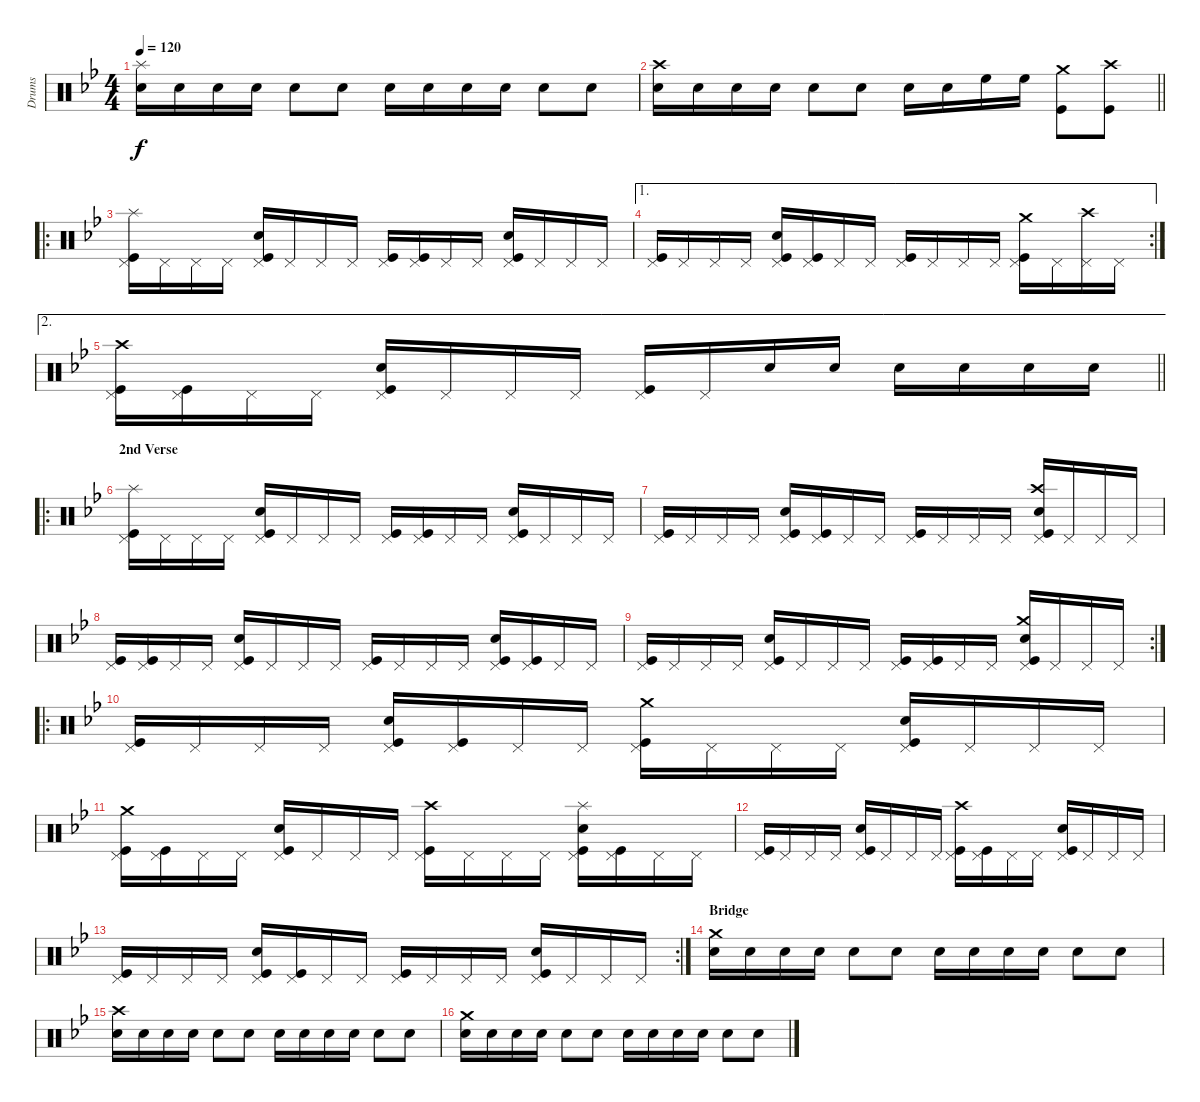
\track ("Drums" "Drums") {instrument percussion}
\staff {score}
\articulation defaults
\ts (4 4)
\tempo 120
\clef neutral
\ks bb
("Splash (hit)" "Snare (hit) 2").16{dy f} "Snare (hit) 2".16 "Snare (hit) 2".16 "Snare (hit) 2".16 "Snare (hit) 2".8 "Snare (hit) 2".8 "Snare (hit) 2".16 "Snare (hit) 2".16 "Snare (hit) 2".16 "Snare (hit) 2".16 "Snare (hit) 2".8 "Snare (hit) 2".8 |
\barLineRight lightlight
("Crash high (hit)" "Snare (hit) 2").16 "Snare (hit) 2".16 "Snare (hit) 2".16 "Snare (hit) 2".16 "Snare (hit) 2".8 "Snare (hit) 2".8 "Snare (hit) 2".16 "Snare (hit) 2".16 "High Floor Tom (hit)".16 "High Floor Tom (hit)".16 ("Crash medium (hit)" "Kick (hit)").8 ("Crash high (hit)" "Kick (hit)").8 |
\ro
("Splash (hit)" "Pedal Hi-Hat (hit)" "Kick (hit)").16 "Pedal Hi-Hat (hit)".16 "Pedal Hi-Hat (hit)".16 "Pedal Hi-Hat (hit)".16 ("Snare (hit) 2" "Pedal Hi-Hat (hit)" "Kick (hit)").16 "Pedal Hi-Hat (hit)".16 "Pedal Hi-Hat (hit)".16 "Pedal Hi-Hat (hit)".16 ("Pedal Hi-Hat (hit)" "Kick (hit)").16 ("Pedal Hi-Hat (hit)" "Kick (hit)").16 "Pedal Hi-Hat (hit)".16 "Pedal Hi-Hat (hit)".16 ("Snare (hit) 2" "Pedal Hi-Hat (hit)" "Kick (hit)").16 "Pedal Hi-Hat (hit)".16 "Pedal Hi-Hat (hit)".16 "Pedal Hi-Hat (hit)".16 |
\ae 1
\rc 2
("Pedal Hi-Hat (hit)" "Kick (hit)").16 "Pedal Hi-Hat (hit)".16 "Pedal Hi-Hat (hit)".16 "Pedal Hi-Hat (hit)".16 ("Snare (hit) 2" "Pedal Hi-Hat (hit)" "Kick (hit)").16 ("Pedal Hi-Hat (hit)" "Kick (hit)").16 "Pedal Hi-Hat (hit)".16 "Pedal Hi-Hat (hit)".16 ("Pedal Hi-Hat (hit)" "Kick (hit)").16 "Pedal Hi-Hat (hit)".16 "Pedal Hi-Hat (hit)".16 "Pedal Hi-Hat (hit)".16 ("Crash medium (hit)" "Pedal Hi-Hat (hit)" "Kick (hit)").16 "Pedal Hi-Hat (hit)".16 ("Crash high (hit)" "Pedal Hi-Hat (hit)").16 "Pedal Hi-Hat (hit)".16 |
\ae 2
\barLineRight lightlight
("Crash high (hit)" "Pedal Hi-Hat (hit)" "Kick (hit)").16 ("Pedal Hi-Hat (hit)" "Kick (hit)").16 "Pedal Hi-Hat (hit)".16 "Pedal Hi-Hat (hit)".16 ("Snare (hit) 2" "Pedal Hi-Hat (hit)" "Kick (hit)").16 "Pedal Hi-Hat (hit)".16 "Pedal Hi-Hat (hit)".16 "Pedal Hi-Hat (hit)".16 ("Pedal Hi-Hat (hit)" "Kick (hit)").16 "Pedal Hi-Hat (hit)".16 "Snare (hit) 2".16 "Snare (hit) 2".16 "Snare (hit) 2".16 "Snare (hit) 2".16 "Snare (hit) 2".16 "Snare (hit) 2".16 |
\ro
\section ("" "2nd Verse")
("Splash (hit)" "Pedal Hi-Hat (hit)" "Kick (hit)").16 "Pedal Hi-Hat (hit)".16 "Pedal Hi-Hat (hit)".16 "Pedal Hi-Hat (hit)".16 ("Snare (hit) 2" "Pedal Hi-Hat (hit)" "Kick (hit)").16 "Pedal Hi-Hat (hit)".16 "Pedal Hi-Hat (hit)".16 "Pedal Hi-Hat (hit)".16 ("Pedal Hi-Hat (hit)" "Kick (hit)").16 ("Pedal Hi-Hat (hit)" "Kick (hit)").16 "Pedal Hi-Hat (hit)".16 "Pedal Hi-Hat (hit)".16 ("Snare (hit) 2" "Pedal Hi-Hat (hit)" "Kick (hit)").16 "Pedal Hi-Hat (hit)".16 "Pedal Hi-Hat (hit)".16 "Pedal Hi-Hat (hit)".16 |
("Pedal Hi-Hat (hit)" "Kick (hit)").16 "Pedal Hi-Hat (hit)".16 "Pedal Hi-Hat (hit)".16 "Pedal Hi-Hat (hit)".16 ("Snare (hit) 2" "Pedal Hi-Hat (hit)" "Kick (hit)").16 ("Pedal Hi-Hat (hit)" "Kick (hit)").16 "Pedal Hi-Hat (hit)".16 "Pedal Hi-Hat (hit)".16 ("Pedal Hi-Hat (hit)" "Kick (hit)").16 "Pedal Hi-Hat (hit)".16 "Pedal Hi-Hat (hit)".16 "Pedal Hi-Hat (hit)".16 ("Crash high (hit)" "Snare (hit) 2" "Pedal Hi-Hat (hit)" "Kick (hit)").16 "Pedal Hi-Hat (hit)".16 "Pedal Hi-Hat (hit)".16 "Pedal Hi-Hat (hit)".16 |
("Pedal Hi-Hat (hit)" "Kick (hit)").16 ("Pedal Hi-Hat (hit)" "Kick (hit)").16 "Pedal Hi-Hat (hit)".16 "Pedal Hi-Hat (hit)".16 ("Snare (hit) 2" "Pedal Hi-Hat (hit)" "Kick (hit)").16 "Pedal Hi-Hat (hit)".16 "Pedal Hi-Hat (hit)".16 "Pedal Hi-Hat (hit)".16 ("Pedal Hi-Hat (hit)" "Kick (hit)").16 "Pedal Hi-Hat (hit)".16 "Pedal Hi-Hat (hit)".16 "Pedal Hi-Hat (hit)".16 ("Snare (hit) 2" "Pedal Hi-Hat (hit)" "Kick (hit)").16 ("Pedal Hi-Hat (hit)" "Kick (hit)").16 "Pedal Hi-Hat (hit)".16 "Pedal Hi-Hat (hit)".16 |
\rc 2
("Pedal Hi-Hat (hit)" "Kick (hit)").16 "Pedal Hi-Hat (hit)".16 "Pedal Hi-Hat (hit)".16 "Pedal Hi-Hat (hit)".16 ("Snare (hit) 2" "Pedal Hi-Hat (hit)" "Kick (hit)").16 "Pedal Hi-Hat (hit)".16 "Pedal Hi-Hat (hit)".16 "Pedal Hi-Hat (hit)".16 ("Pedal Hi-Hat (hit)" "Kick (hit)").16 ("Pedal Hi-Hat (hit)" "Kick (hit)").16 "Pedal Hi-Hat (hit)".16 "Pedal Hi-Hat (hit)".16 ("Crash medium (hit)" "Snare (hit) 2" "Pedal Hi-Hat (hit)" "Kick (hit)").16 "Pedal Hi-Hat (hit)".16 "Pedal Hi-Hat (hit)".16 "Pedal Hi-Hat (hit)".16 |
\ro
("Pedal Hi-Hat (hit)" "Kick (hit)").16 "Pedal Hi-Hat (hit)".16 "Pedal Hi-Hat (hit)".16 "Pedal Hi-Hat (hit)".16 ("Snare (hit) 2" "Pedal Hi-Hat (hit)" "Kick (hit)").16 ("Pedal Hi-Hat (hit)" "Kick (hit)").16 "Pedal Hi-Hat (hit)".16 "Pedal Hi-Hat (hit)".16 ("Crash medium (hit)" "Pedal Hi-Hat (hit)" "Kick (hit)").16 "Pedal Hi-Hat (hit)".16 "Pedal Hi-Hat (hit)".16 "Pedal Hi-Hat (hit)".16 ("Snare (hit) 2" "Pedal Hi-Hat (hit)" "Kick (hit)").16 "Pedal Hi-Hat (hit)".16 "Pedal Hi-Hat (hit)".16 "Pedal Hi-Hat (hit)".16 |
("Crash medium (hit)" "Pedal Hi-Hat (hit)" "Kick (hit)").16 ("Pedal Hi-Hat (hit)" "Kick (hit)").16 "Pedal Hi-Hat (hit)".16 "Pedal Hi-Hat (hit)".16 ("Snare (hit) 2" "Pedal Hi-Hat (hit)" "Kick (hit)").16 "Pedal Hi-Hat (hit)".16 "Pedal Hi-Hat (hit)".16 "Pedal Hi-Hat (hit)".16 ("Crash high (hit)" "Pedal Hi-Hat (hit)" "Kick (hit)").16 "Pedal Hi-Hat (hit)".16 "Pedal Hi-Hat (hit)".16 "Pedal Hi-Hat (hit)".16 ("Splash (hit)" "Snare (hit) 2" "Pedal Hi-Hat (hit)" "Kick (hit)").16 ("Pedal Hi-Hat (hit)" "Kick (hit)").16 "Pedal Hi-Hat (hit)".16 "Pedal Hi-Hat (hit)".16 |
("Pedal Hi-Hat (hit)" "Kick (hit)").16 "Pedal Hi-Hat (hit)".16 "Pedal Hi-Hat (hit)".16 "Pedal Hi-Hat (hit)".16 ("Snare (hit) 2" "Pedal Hi-Hat (hit)" "Kick (hit)").16 "Pedal Hi-Hat (hit)".16 "Pedal Hi-Hat (hit)".16 "Pedal Hi-Hat (hit)".16 ("Crash high (hit)" "Pedal Hi-Hat (hit)" "Kick (hit)").16 ("Pedal Hi-Hat (hit)" "Kick (hit)").16 "Pedal Hi-Hat (hit)".16 "Pedal Hi-Hat (hit)".16 ("Snare (hit) 2" "Pedal Hi-Hat (hit)" "Kick (hit)").16 "Pedal Hi-Hat (hit)".16 "Pedal Hi-Hat (hit)".16 "Pedal Hi-Hat (hit)".16 |
\rc 2
("Pedal Hi-Hat (hit)" "Kick (hit)").16 "Pedal Hi-Hat (hit)".16 "Pedal Hi-Hat (hit)".16 "Pedal Hi-Hat (hit)".16 ("Snare (hit) 2" "Pedal Hi-Hat (hit)" "Kick (hit)").16 ("Pedal Hi-Hat (hit)" "Kick (hit)").16 "Pedal Hi-Hat (hit)".16 "Pedal Hi-Hat (hit)".16 ("Pedal Hi-Hat (hit)" "Kick (hit)").16 "Pedal Hi-Hat (hit)".16 "Pedal Hi-Hat (hit)".16 "Pedal Hi-Hat (hit)".16 ("Snare (hit) 2" "Pedal Hi-Hat (hit)" "Kick (hit)").16 "Pedal Hi-Hat (hit)".16 "Pedal Hi-Hat (hit)".16 "Pedal Hi-Hat (hit)".16 |
\section ("" "Bridge")
("Crash medium (hit)" "Snare (hit) 2").16 "Snare (hit) 2".16 "Snare (hit) 2".16 "Snare (hit) 2".16 "Snare (hit) 2".8 "Snare (hit) 2".8 "Snare (hit) 2".16 "Snare (hit) 2".16 "Snare (hit) 2".16 "Snare (hit) 2".16 "Snare (hit) 2".8 "Snare (hit) 2".8 |
("Crash high (hit)" "Snare (hit) 2").16 "Snare (hit) 2".16 "Snare (hit) 2".16 "Snare (hit) 2".16 "Snare (hit) 2".8 "Snare (hit) 2".8 "Snare (hit) 2".16 "Snare (hit) 2".16 "Snare (hit) 2".16 "Snare (hit) 2".16 "Snare (hit) 2".8 "Snare (hit) 2".8 |
("Crash medium (hit)" "Snare (hit) 2").16 "Snare (hit) 2".16 "Snare (hit) 2".16 "Snare (hit) 2".16 "Snare (hit) 2".8 "Snare (hit) 2".8 "Snare (hit) 2".16 "Snare (hit) 2".16 "Snare (hit) 2".16 "Snare (hit) 2".16 "Snare (hit) 2".8 "Snare (hit) 2".8
